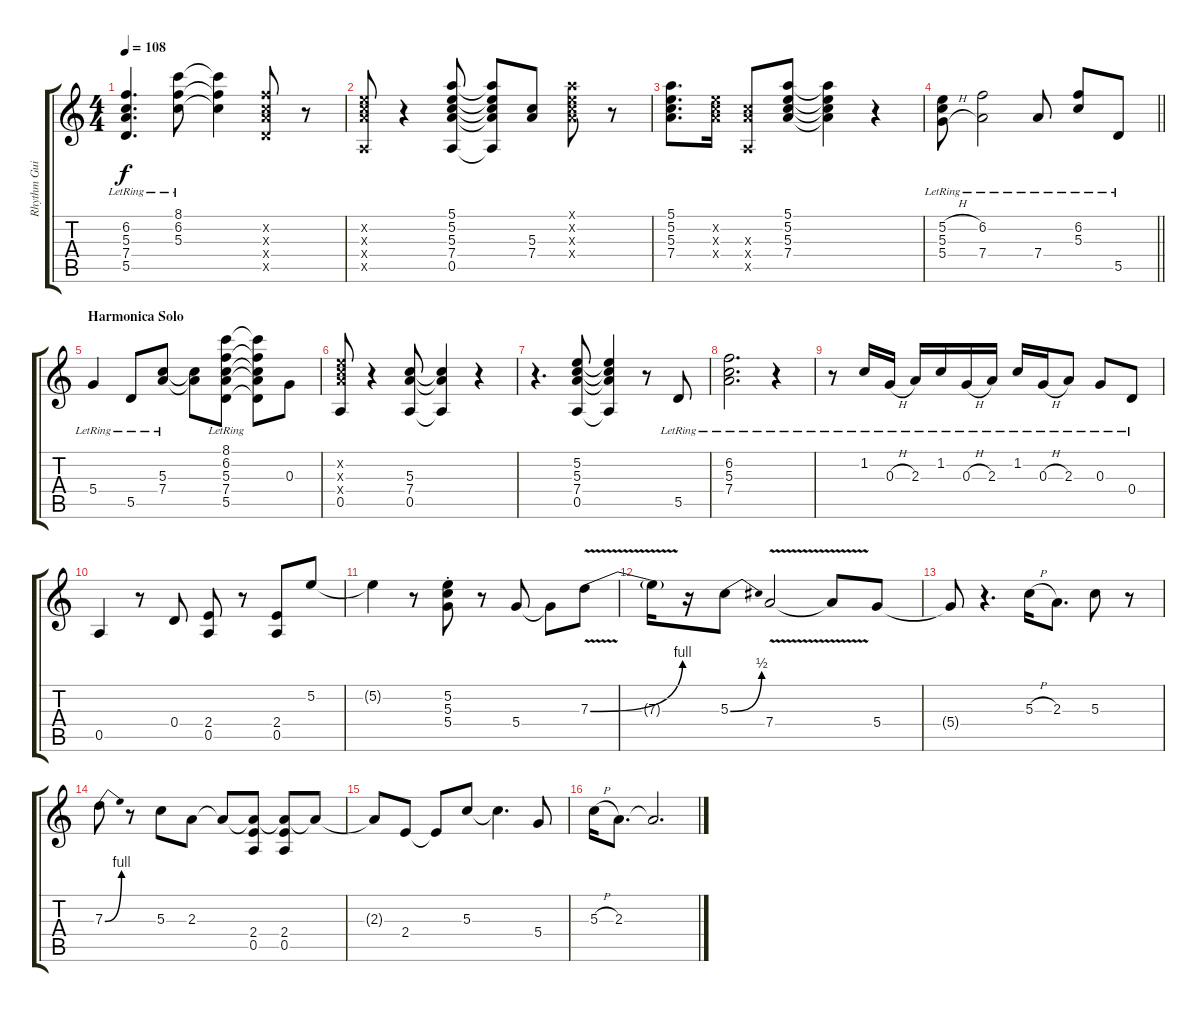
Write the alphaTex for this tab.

\track ("Rhythm Guitar I (Keith)" "Rhythm Gui") {instrument electricguitarclean}
\staff {score tabs}
\tuning (E4 B3 G3 D3 A2 E2) {hide}
\ts (4 4)
\tempo 108
\clef g2
\ks c
(6.2{lr} 5.3{lr} 7.4{lr} 5.5{lr}).4{d dy f} (8.1{lr} 6.2{lr} 5.3{lr}).8 (8.1{t} 6.2{t} 5.3{t}).4 (6.2{x} 5.3{x} 7.4{x} 5.5{x}).8 r.8 |
(5.2{x} 5.3{x} 7.4{x} 0.5{x}).8 r.4 (5.1 5.2 5.3 7.4 0.5).8 (5.1{t} 5.2{t} 5.3{t} 7.4{t} 0.5{t}).8 (5.3 7.4).8 (5.1{x} 5.2{x} 5.3{x} 7.4{x}).8 r.8 |
(5.1 5.2 5.3 7.4).8{d} (5.2{x} 5.3{x} 7.4{x}).16 (5.3{x} 7.4{x} 0.5{x}).8 (5.1 5.2 5.3 7.4).8 (5.1{t} 5.2{t} 5.3{t} 7.4{t}).4 r.4 |
\barLineRight lightlight
(5.2{h lr} 5.3{lr} 5.4{h lr}).8 (6.2{lr} 7.4{lr}).2 7.4{lr}.8 (6.2{lr} 5.3{lr}).8 5.5{lr}.8 |
\section ("" "Harmonica Solo")
5.4{lr}.4 5.5{lr}.8 (5.3{lr} 7.4{lr}).8 (5.3{t} 7.4{t}).8 (8.1{lr} 6.2{lr} 5.3{lr} 7.4{lr} 5.5{lr}).8 (8.1{t} 6.2{t} 5.3{t} 7.4{t} 5.5{t}).8 0.3.8 |
(5.2{x} 5.3{x} 7.4{x} 0.5).8 r.4 (5.3 7.4 0.5).8 (5.3{t} 7.4{t} 0.5{t}).4 r.4 |
r.4{d} (5.2 5.3 7.4 0.5).8 (5.2{t} 5.3{t} 7.4{t} 0.5{t}).4 r.8 5.5{lr}.8 |
(6.2{lr} 5.3{lr} 7.4{lr}).2{d} r.4 |
r.8 1.2{lr}.16 0.3{h lr}.16 2.3{lr}.16 1.2{lr}.16 0.3{h lr}.16 2.3{lr}.16 1.2{lr}.16 0.3{h lr}.16 2.3{lr}.8 0.3{lr}.8 0.4{lr}.8 |
0.5.4 r.8 0.4.8 (2.4 0.5).8 r.8 (2.4 0.5).8 5.2.8 |
5.2{t}.4 r.8 (5.2{st} 5.3{st} 5.4{st}).8 r.8 5.4.8 5.4{t}.8 7.3{be (bend 0 0 60 4) v}.8 |
7.3{t}.16 r.16 5.3{be (bend 0 0 60 2)}.8 7.4{v}.2 7.4{t}.8 5.4.8 |
5.4{t}.8 r.4{d} 5.3{h}.16 2.3.8{d} 5.3.8 r.8 |
7.3{be (bend 0 0 60 4)}.8 r.8 5.3.8 2.3.8 2.3{t}.8 (2.3{t} 2.4 0.5).8 (2.3{t} 2.4 0.5).8 2.3{t}.8 |
2.3{t}.8 2.4.8 2.4{t}.8 5.3.8 5.3{t}.4{d} 5.4.8 |
5.3{h}.16 2.3.8{d} 2.3{t}.2{d}
